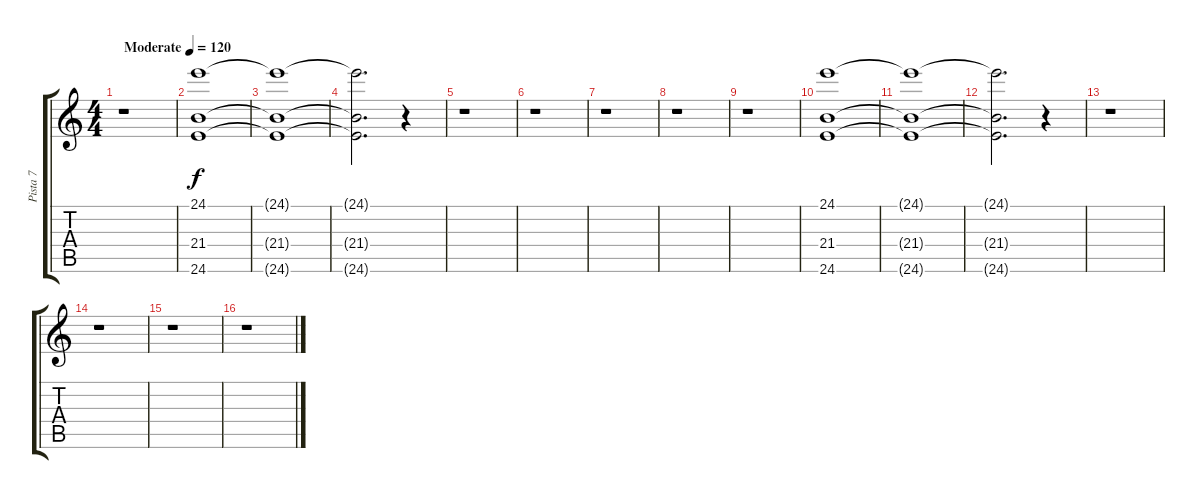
\track ("Pista 7" "Pista 7") {instrument stringensemble2}
\staff {score tabs}
\tuning (E4 B3 G3 D3 A2 E2) {hide}
\ts (4 4)
\tempo (120 "Moderate")
\clef g2
\ks c
r.1{dy f instrument stringensemble2} |
(24.1 21.4 24.6).1 |
(24.1{t} 21.4{t} 24.6{t}).1 |
(24.1{t} 21.4{t} 24.6{t}).2{d} r.4 |
r.1 |
r.1 |
r.1 |
r.1 |
r.1 |
(24.1 21.4 24.6).1 |
(24.1{t} 21.4{t} 24.6{t}).1 |
(24.1{t} 21.4{t} 24.6{t}).2{d} r.4 |
r.1 |
r.1 |
r.1 |
r.1
